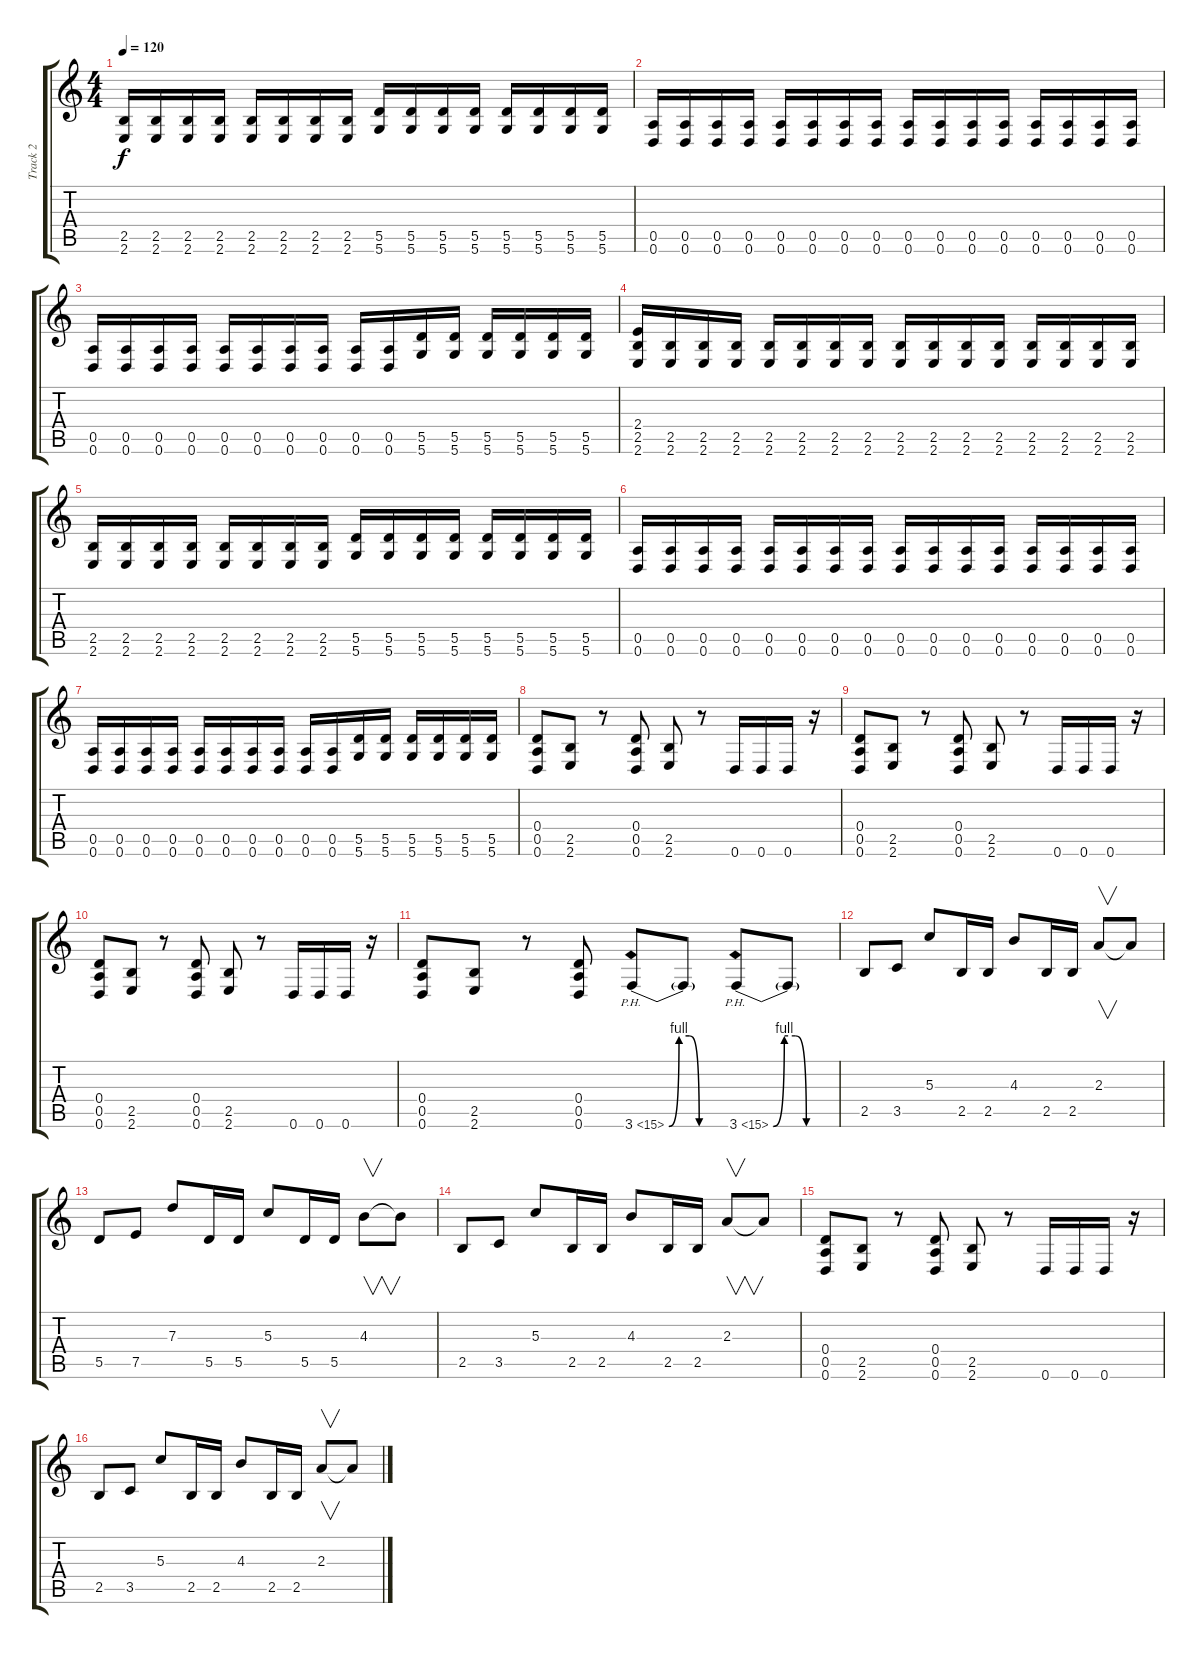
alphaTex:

\track ("Track 2" "Track 2") {instrument distortionguitar}
\staff {score tabs}
\tuning (E4 B3 G3 D3 A2 D2) {hide}
\ts (4 4)
\tempo 120
\clef g2
\ks c
(2.5 2.6).16{dy f} (2.5 2.6).16 (2.5 2.6).16 (2.5 2.6).16 (2.5 2.6).16 (2.5 2.6).16 (2.5 2.6).16 (2.5 2.6).16 (5.5 5.6).16 (5.5 5.6).16 (5.5 5.6).16 (5.5 5.6).16 (5.5 5.6).16 (5.5 5.6).16 (5.5 5.6).16 (5.5 5.6).16 |
(0.5 0.6).16 (0.5 0.6).16 (0.5 0.6).16 (0.5 0.6).16 (0.5 0.6).16 (0.5 0.6).16 (0.5 0.6).16 (0.5 0.6).16 (0.5 0.6).16 (0.5 0.6).16 (0.5 0.6).16 (0.5 0.6).16 (0.5 0.6).16 (0.5 0.6).16 (0.5 0.6).16 (0.5 0.6).16 |
(0.5 0.6).16 (0.5 0.6).16 (0.5 0.6).16 (0.5 0.6).16 (0.5 0.6).16 (0.5 0.6).16 (0.5 0.6).16 (0.5 0.6).16 (0.5 0.6).16 (0.5 0.6).16 (5.5 5.6).16 (5.5 5.6).16 (5.5 5.6).16 (5.5 5.6).16 (5.5 5.6).16 (5.5 5.6).16 |
(2.4 2.5 2.6).16 (2.5 2.6).16 (2.5 2.6).16 (2.5 2.6).16 (2.5 2.6).16 (2.5 2.6).16 (2.5 2.6).16 (2.5 2.6).16 (2.5 2.6).16 (2.5 2.6).16 (2.5 2.6).16 (2.5 2.6).16 (2.5 2.6).16 (2.5 2.6).16 (2.5 2.6).16 (2.5 2.6).16 |
(2.5 2.6).16 (2.5 2.6).16 (2.5 2.6).16 (2.5 2.6).16 (2.5 2.6).16 (2.5 2.6).16 (2.5 2.6).16 (2.5 2.6).16 (5.5 5.6).16 (5.5 5.6).16 (5.5 5.6).16 (5.5 5.6).16 (5.5 5.6).16 (5.5 5.6).16 (5.5 5.6).16 (5.5 5.6).16 |
(0.5 0.6).16 (0.5 0.6).16 (0.5 0.6).16 (0.5 0.6).16 (0.5 0.6).16 (0.5 0.6).16 (0.5 0.6).16 (0.5 0.6).16 (0.5 0.6).16 (0.5 0.6).16 (0.5 0.6).16 (0.5 0.6).16 (0.5 0.6).16 (0.5 0.6).16 (0.5 0.6).16 (0.5 0.6).16 |
(0.5 0.6).16 (0.5 0.6).16 (0.5 0.6).16 (0.5 0.6).16 (0.5 0.6).16 (0.5 0.6).16 (0.5 0.6).16 (0.5 0.6).16 (0.5 0.6).16 (0.5 0.6).16 (5.5 5.6).16 (5.5 5.6).16 (5.5 5.6).16 (5.5 5.6).16 (5.5 5.6).16 (5.5 5.6).16 |
(0.4 0.5 0.6).8 (2.5 2.6).8 r.8 (0.4 0.5 0.6).8 (2.5 2.6).8 r.8 0.6.16 0.6.16 0.6.16 r.16 |
(0.4 0.5 0.6).8 (2.5 2.6).8 r.8 (0.4 0.5 0.6).8 (2.5 2.6).8 r.8 0.6.16 0.6.16 0.6.16 r.16 |
(0.4 0.5 0.6).8 (2.5 2.6).8 r.8 (0.4 0.5 0.6).8 (2.5 2.6).8 r.8 0.6.16 0.6.16 0.6.16 r.16 |
(0.4 0.5 0.6).8 (2.5 2.6).8 r.8 (0.4 0.5 0.6).8 3.6{be (custom 0 0 10 4 20 4 30 0 60 0) ph 12}.8 3.6{t}.8 3.6{be (custom 0 0 10 4 20 4 30 0 60 0) ph 12}.8 3.6{t}.8 |
2.5.8 3.5.8 5.3.8 2.5.16 2.5.16 4.3.8 2.5.16 2.5.16 2.3.8{v} 2.3{t}.8 |
5.5.8 7.5.8 7.3.8 5.5.16 5.5.16 5.3.8 5.5.16 5.5.16 4.3.8{v} 4.3{t}.8 |
2.5.8 3.5.8 5.3.8 2.5.16 2.5.16 4.3.8 2.5.16 2.5.16 2.3.8{v} 2.3{t}.8 |
(0.4 0.5 0.6).8 (2.5 2.6).8 r.8 (0.4 0.5 0.6).8 (2.5 2.6).8 r.8 0.6.16 0.6.16 0.6.16 r.16 |
2.5.8 3.5.8 5.3.8 2.5.16 2.5.16 4.3.8 2.5.16 2.5.16 2.3.8{v} 2.3{t}.8
